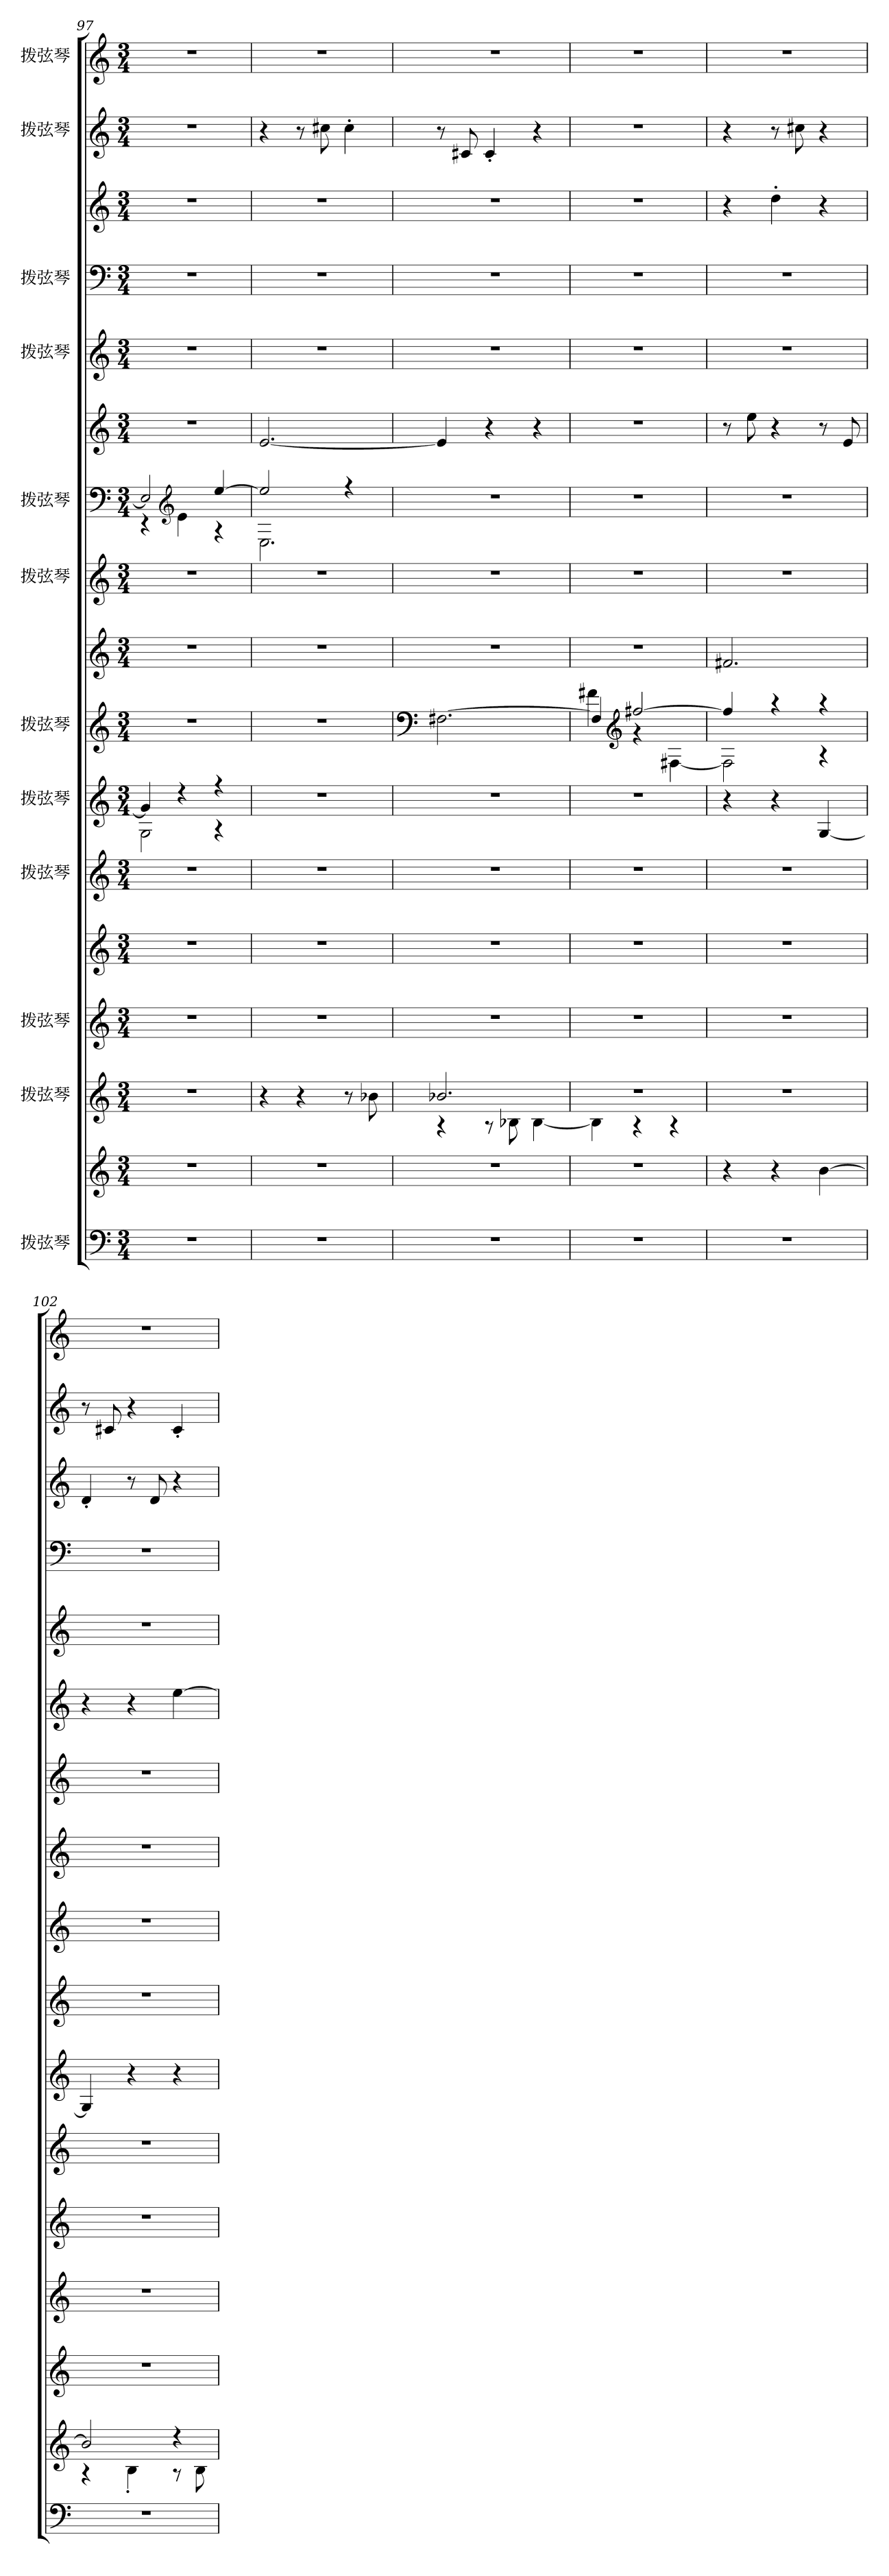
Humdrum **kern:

**kern	**kern	**kern	**kern	**kern	**kern	**kern	**kern	**kern	**kern	**kern	**kern	**kern	**kern	**kern	**kern	**kern
*part12	*part12	*part11	*part10	*part10	*part9	*part8	*part7	*part7	*part6	*part5	*part5	*part4	*part3	*part3	*part2	*part1
*staff17	*staff16	*staff15	*staff14	*staff13	*staff12	*staff11	*staff10	*staff9	*staff8	*staff7	*staff6	*staff5	*staff4	*staff3	*staff2	*staff1
*I"拨弦琴	*	*I"拨弦琴	*I"拨弦琴	*	*I"拨弦琴	*I"拨弦琴	*I"拨弦琴	*	*I"拨弦琴	*I"拨弦琴	*	*I"拨弦琴	*I"拨弦琴	*	*I"拨弦琴	*I"拨弦琴
*clefF4	*clefG2	*clefG2	*clefG2	*clefG2	*clefG2	*clefG2	*clefG2	*clefG2	*clefG2	*clefF4	*clefG2	*clefG2	*clefF4	*clefG2	*clefG2	*clefG2
*k[]	*k[]	*k[]	*k[]	*k[]	*k[]	*k[]	*k[]	*k[]	*k[]	*k[]	*k[]	*k[]	*k[]	*k[]	*k[]	*k[]
*M3/4	*M3/4	*M3/4	*M3/4	*M3/4	*M3/4	*M3/4	*M3/4	*M3/4	*M3/4	*M3/4	*M3/4	*M3/4	*M3/4	*M3/4	*M3/4	*M3/4
=97	=97	=97	=97	=97	=97	=97	=97	=97	=97	=97	=97	=97	=97	=97	=97	=97
*	*	*	*	*	*	*^	*	*	*	*^	*	*	*	*	*	*
2.r	2.r	2.r	2.r	2.r	2.r	4g/]	2G\	2.r	2.r	2.r	2E/]	4r	2.r	2.r	2.r	2.r	2.r	2.r
*	*	*	*	*	*	*	*	*	*	*	*clefG2	*	*	*	*	*	*	*
.	.	.	.	.	.	4r	.	.	.	.	.	4e\	.	.	.	.	.	.
.	.	.	.	.	.	4r	4r	.	.	.	[4ee/	4r	.	.	.	.	.	.
*	*	*	*	*	*	*v	*v	*	*	*	*	*	*	*	*	*	*	*
=98	=98	=98	=98	=98	=98	=98	=98	=98	=98	=98	=98	=98	=98	=98	=98	=98	=98
2.r	2.r	4r	2.r	2.r	2.r	2.r	2.r	2.r	2.r	2ee/]	2.E\	[2.e/	2.r	2.r	2.r	4r	2.r
.	.	4r	.	.	.	.	.	.	.	.	.	.	.	.	.	8r	.
.	.	.	.	.	.	.	.	.	.	.	.	.	.	.	.	8cc#X\	.
.	.	8r	.	.	.	.	.	.	.	4r	.	.	.	.	.	4cc#'\	.
.	.	8b-X\	.	.	.	.	.	.	.	.	.	.	.	.	.	.	.
*	*	*	*	*	*	*	*	*	*	*v	*v	*	*	*	*	*	*
=99	=99	=99	=99	=99	=99	=99	=99	=99	=99	=99	=99	=99	=99	=99	=99	=99
*	*	*	*	*	*	*	*clefF4	*	*	*	*	*	*	*	*	*
*	*	*^	*	*	*	*	*	*	*	*	*	*	*	*	*	*
2.r	2.r	2.b-X/	4r	2.r	2.r	2.r	2.r	[2.F#X\	2.r	2.r	2.r	4e/]	2.r	2.r	2.r	8r	2.r
.	.	.	.	.	.	.	.	.	.	.	.	.	.	.	.	8c#X/	.
.	.	.	8r	.	.	.	.	.	.	.	.	4r	.	.	.	4c#'/	.
.	.	.	8B-X\	.	.	.	.	.	.	.	.	.	.	.	.	.	.
.	.	.	[4B-\	.	.	.	.	.	.	.	.	4r	.	.	.	4r	.
!!LO:PB:g=z
=100	=100	=100	=100	=100	=100	=100	=100	=100	=100	=100	=100	=100	=100	=100	=100	=100	=100
*	*	*	*	*	*	*	*	*^	*	*	*	*	*	*	*	*	*
2.r	2.r	2.r	4B-\]	2.r	2.r	2.r	2.r	4F#/]	4f#X\	2.r	2.r	2.r	2.r	2.r	2.r	2.r	2.r	2.r
*	*	*	*	*	*	*	*	*clefG2	*	*	*	*	*	*	*	*	*	*
.	.	.	4r	.	.	.	.	[2ff#X/	4r	.	.	.	.	.	.	.	.	.
.	.	.	4r	.	.	.	.	.	[4F#X\	.	.	.	.	.	.	.	.	.
*	*	*v	*v	*	*	*	*	*	*	*	*	*	*	*	*	*	*	*
=101	=101	=101	=101	=101	=101	=101	=101	=101	=101	=101	=101	=101	=101	=101	=101	=101	=101
2.r	4r	2.r	2.r	2.r	2.r	4r	4ff#/]	2F#\]	2.f#X/	2.r	2.r	8r	2.r	2.r	4r	4r	2.r
.	.	.	.	.	.	.	.	.	.	.	.	8ee\	.	.	.	.	.
.	4r	.	.	.	.	4r	4r	.	.	.	.	4r	.	.	4dd'\	8r	.
.	.	.	.	.	.	.	.	.	.	.	.	.	.	.	.	8cc#X\	.
.	[4b\	.	.	.	.	[4G/	4r	4r	.	.	.	8r	.	.	4r	4r	.
.	.	.	.	.	.	.	.	.	.	.	.	8e/	.	.	.	.	.
*	*	*	*	*	*	*	*v	*v	*	*	*	*	*	*	*	*	*
=102	=102	=102	=102	=102	=102	=102	=102	=102	=102	=102	=102	=102	=102	=102	=102	=102
*	*^	*	*	*	*	*	*	*	*	*	*	*	*	*	*	*
2.r	2b/]	4r	2.r	2.r	2.r	2.r	4G/]	2.r	2.r	2.r	2.r	4r	2.r	2.r	4d'/	8r	2.r
.	.	.	.	.	.	.	.	.	.	.	.	.	.	.	.	8c#X/	.
.	.	4B'\	.	.	.	.	4r	.	.	.	.	4r	.	.	8r	4r	.
.	.	.	.	.	.	.	.	.	.	.	.	.	.	.	8d/	.	.
.	4r	8r	.	.	.	.	4r	.	.	.	.	[4ee\	.	.	4r	4c#'/	.
.	.	8B\	.	.	.	.	.	.	.	.	.	.	.	.	.	.	.
*	*v	*v	*	*	*	*	*	*	*	*	*	*	*	*	*	*	*
=	=	=	=	=	=	=	=	=	=	=	=	=	=	=	=	=
*-	*-	*-	*-	*-	*-	*-	*-	*-	*-	*-	*-	*-	*-	*-	*-	*-
